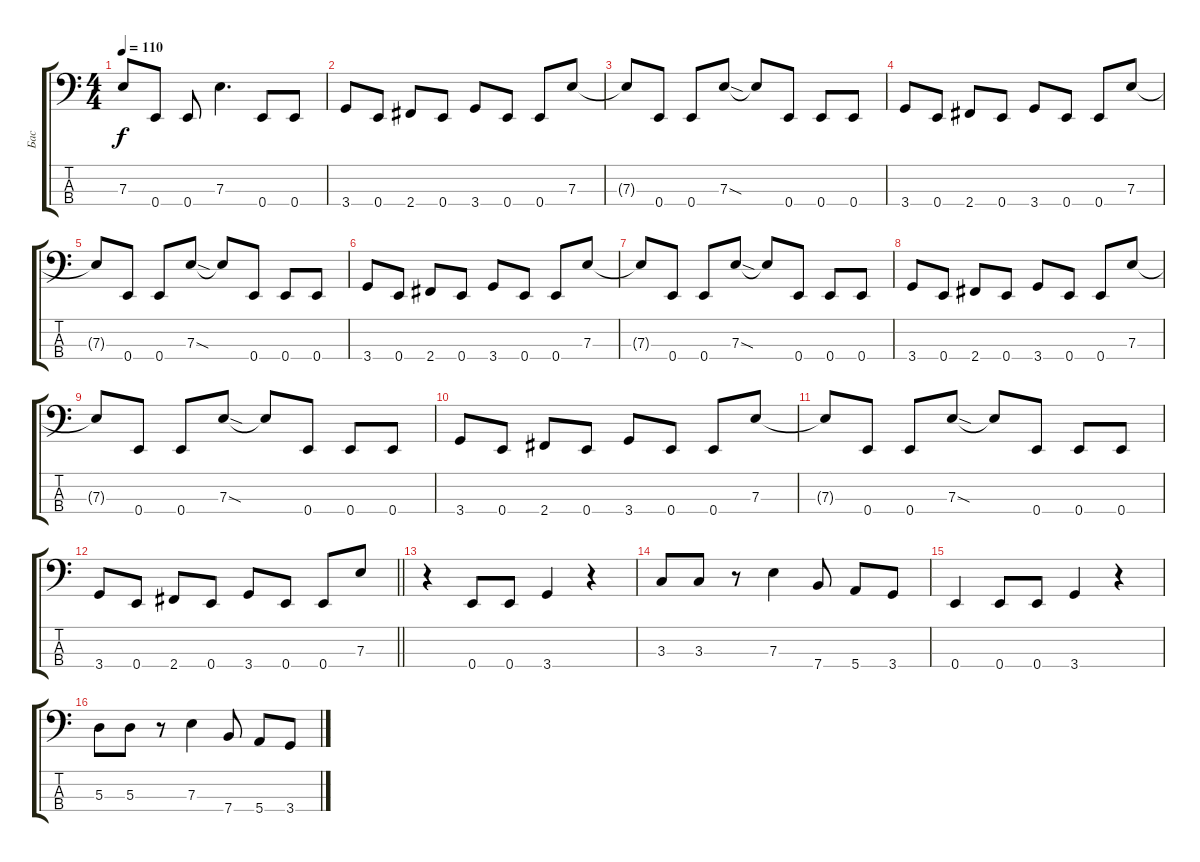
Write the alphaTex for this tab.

\track ("Бас" "Бас") {instrument electricbassfinger}
\staff {score tabs}
\tuning (G2 D2 A1 E1) {hide}
\ts (4 4)
\tempo 110
\clef f4
\ks c
7.3{t}.8{dy f} 0.4.8 0.4.8 7.3.4{d} 0.4.8 0.4.8 |
3.4.8 0.4.8 2.4.8 0.4.8 3.4.8 0.4.8 0.4.8 7.3.8 |
7.3{t}.8 0.4.8 0.4.8 7.3{sod}.8 7.3{t}.8 0.4.8 0.4.8 0.4.8 |
3.4.8 0.4.8 2.4.8 0.4.8 3.4.8 0.4.8 0.4.8 7.3.8 |
7.3{t}.8 0.4.8 0.4.8 7.3{sod}.8 7.3{t}.8 0.4.8 0.4.8 0.4.8 |
3.4.8 0.4.8 2.4.8 0.4.8 3.4.8 0.4.8 0.4.8 7.3.8 |
7.3{t}.8 0.4.8 0.4.8 7.3{sod}.8 7.3{t}.8 0.4.8 0.4.8 0.4.8 |
3.4.8 0.4.8 2.4.8 0.4.8 3.4.8 0.4.8 0.4.8 7.3.8 |
7.3{t}.8 0.4.8 0.4.8 7.3{sod}.8 7.3{t}.8 0.4.8 0.4.8 0.4.8 |
3.4.8 0.4.8 2.4.8 0.4.8 3.4.8 0.4.8 0.4.8 7.3.8 |
7.3{t}.8 0.4.8 0.4.8 7.3{sod}.8 7.3{t}.8 0.4.8 0.4.8 0.4.8 |
\barLineRight lightlight
3.4.8 0.4.8 2.4.8 0.4.8 3.4.8 0.4.8 0.4.8 7.3.8 |
r.4 0.4.8 0.4.8 3.4.4 r.4 |
3.3.8 3.3.8 r.8 7.3.4 7.4.8 5.4.8 3.4.8 |
0.4.4 0.4.8 0.4.8 3.4.4 r.4 |
5.3.8 5.3.8 r.8 7.3.4 7.4.8 5.4.8 3.4.8
